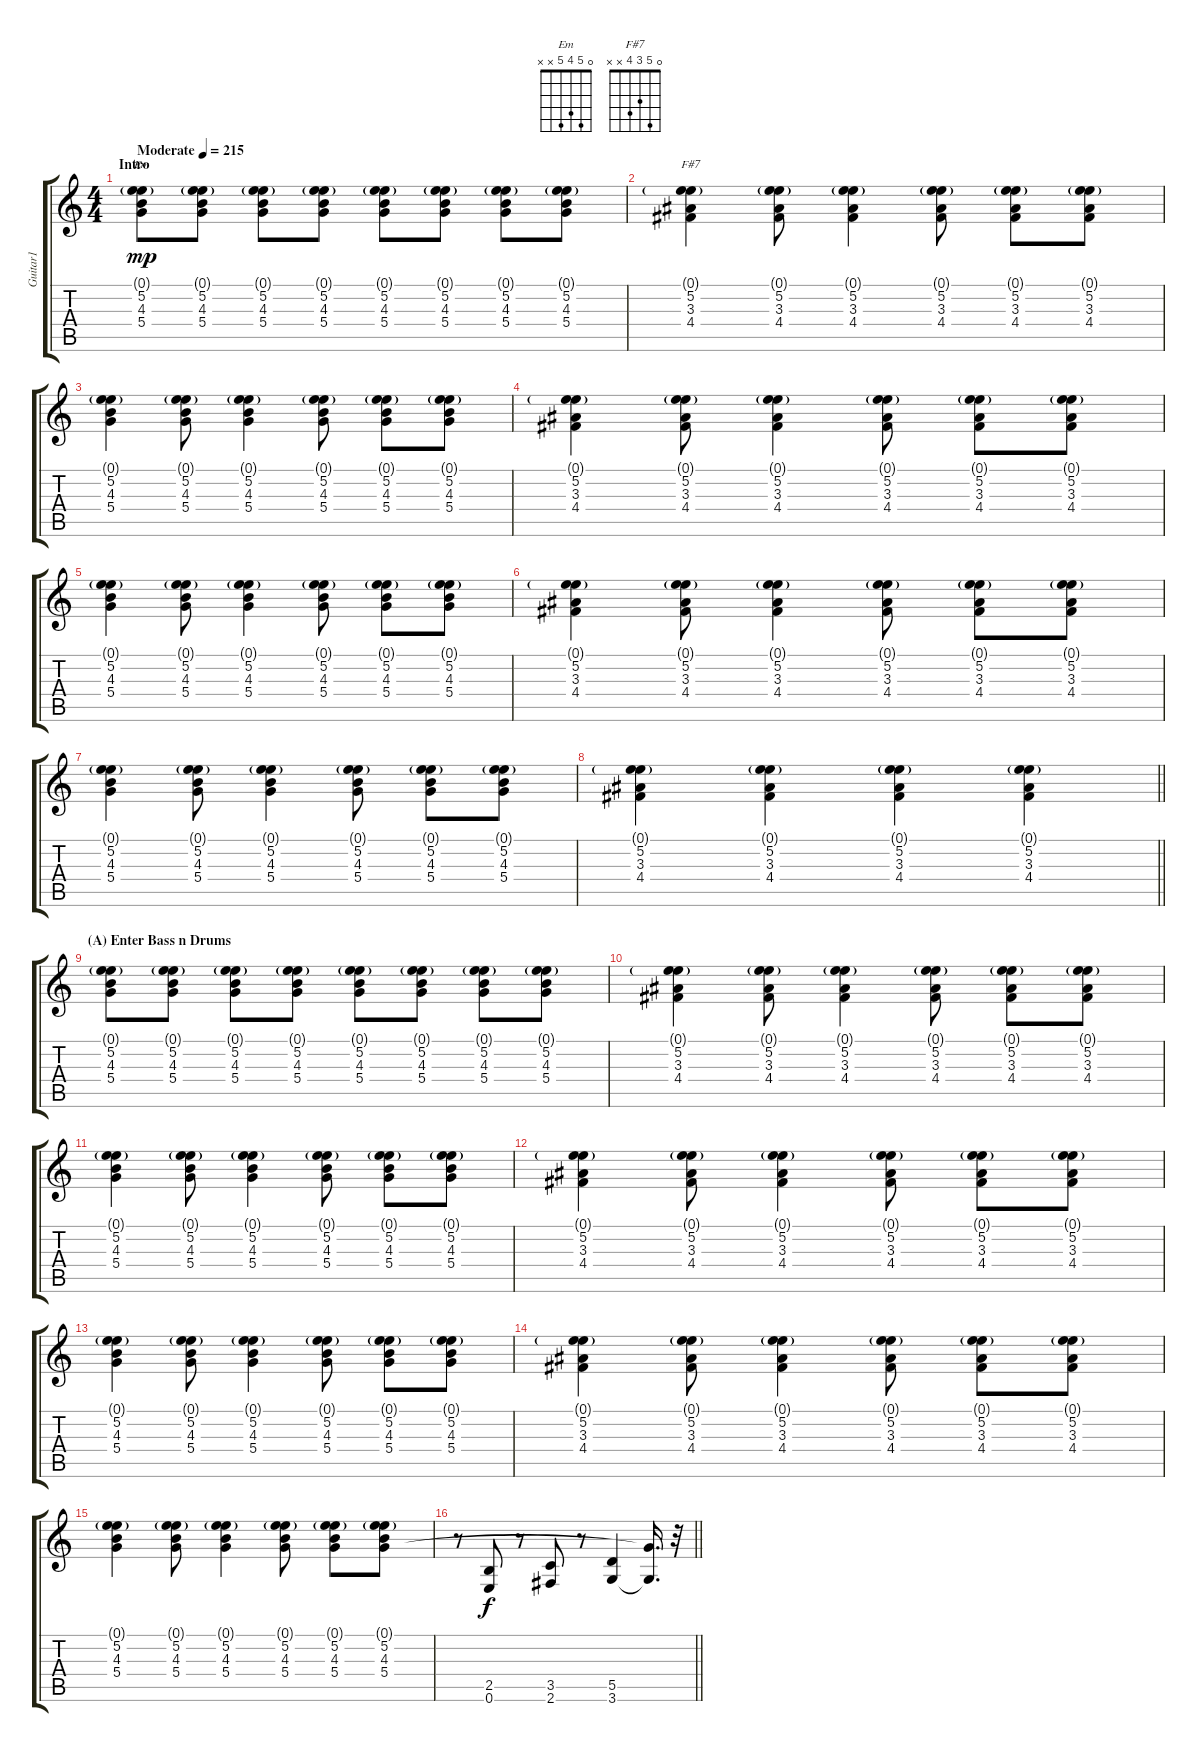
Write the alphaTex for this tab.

\track ("Guitar1" "Guitar1") {instrument distortionguitar}
\staff {score tabs}
\tuning (E4 B3 G3 D3 A2 E2) {hide}
\chord ("Em" 0 5 4 5 x x)
\chord ("F#7" 0 5 3 4 x x)
\ts (4 4)
\section ("" "Intro")
\tempo (215 "Moderate")
\clef g2
\ks c
(0.1{g} 5.2 4.3 5.4).8{ch "Em" dy mp instrument distortionguitar} (0.1{g} 5.2 4.3 5.4).8 (0.1{g} 5.2 4.3 5.4).8 (0.1{g} 5.2 4.3 5.4).8 (0.1{g} 5.2 4.3 5.4).8 (0.1{g} 5.2 4.3 5.4).8 (0.1{g} 5.2 4.3 5.4).8 (0.1{g} 5.2 4.3 5.4).8 |
(0.1{g} 5.2 3.3 4.4).4{ch "F#7"} (0.1{g} 5.2 3.3 4.4).8 (0.1{g} 5.2 3.3 4.4).4 (0.1{g} 5.2 3.3 4.4).8 (0.1{g} 5.2 3.3 4.4).8 (0.1{g} 5.2 3.3 4.4).8 |
(0.1{g} 5.2 4.3 5.4).4 (0.1{g} 5.2 4.3 5.4).8 (0.1{g} 5.2 4.3 5.4).4 (0.1{g} 5.2 4.3 5.4).8 (0.1{g} 5.2 4.3 5.4).8 (0.1{g} 5.2 4.3 5.4).8 |
(0.1{g} 5.2 3.3 4.4).4 (0.1{g} 5.2 3.3 4.4).8 (0.1{g} 5.2 3.3 4.4).4 (0.1{g} 5.2 3.3 4.4).8 (0.1{g} 5.2 3.3 4.4).8 (0.1{g} 5.2 3.3 4.4).8 |
(0.1{g} 5.2 4.3 5.4).4 (0.1{g} 5.2 4.3 5.4).8 (0.1{g} 5.2 4.3 5.4).4 (0.1{g} 5.2 4.3 5.4).8 (0.1{g} 5.2 4.3 5.4).8 (0.1{g} 5.2 4.3 5.4).8 |
(0.1{g} 5.2 3.3 4.4).4 (0.1{g} 5.2 3.3 4.4).8 (0.1{g} 5.2 3.3 4.4).4 (0.1{g} 5.2 3.3 4.4).8 (0.1{g} 5.2 3.3 4.4).8 (0.1{g} 5.2 3.3 4.4).8 |
(0.1{g} 5.2 4.3 5.4).4 (0.1{g} 5.2 4.3 5.4).8 (0.1{g} 5.2 4.3 5.4).4 (0.1{g} 5.2 4.3 5.4).8 (0.1{g} 5.2 4.3 5.4).8 (0.1{g} 5.2 4.3 5.4).8 |
\barLineRight lightlight
(0.1{g} 5.2 3.3 4.4).4 (0.1{g} 5.2 3.3 4.4).4 (0.1{g} 5.2 3.3 4.4).4 (0.1{g} 5.2 3.3 4.4).4 |
\section ("" "(A) Enter Bass n Drums")
(0.1{g} 5.2 4.3 5.4).8 (0.1{g} 5.2 4.3 5.4).8 (0.1{g} 5.2 4.3 5.4).8 (0.1{g} 5.2 4.3 5.4).8 (0.1{g} 5.2 4.3 5.4).8 (0.1{g} 5.2 4.3 5.4).8 (0.1{g} 5.2 4.3 5.4).8 (0.1{g} 5.2 4.3 5.4).8 |
(0.1{g} 5.2 3.3 4.4).4 (0.1{g} 5.2 3.3 4.4).8 (0.1{g} 5.2 3.3 4.4).4 (0.1{g} 5.2 3.3 4.4).8 (0.1{g} 5.2 3.3 4.4).8 (0.1{g} 5.2 3.3 4.4).8 |
(0.1{g} 5.2 4.3 5.4).4 (0.1{g} 5.2 4.3 5.4).8 (0.1{g} 5.2 4.3 5.4).4 (0.1{g} 5.2 4.3 5.4).8 (0.1{g} 5.2 4.3 5.4).8 (0.1{g} 5.2 4.3 5.4).8 |
(0.1{g} 5.2 3.3 4.4).4 (0.1{g} 5.2 3.3 4.4).8 (0.1{g} 5.2 3.3 4.4).4 (0.1{g} 5.2 3.3 4.4).8 (0.1{g} 5.2 3.3 4.4).8 (0.1{g} 5.2 3.3 4.4).8 |
(0.1{g} 5.2 4.3 5.4).4 (0.1{g} 5.2 4.3 5.4).8 (0.1{g} 5.2 4.3 5.4).4 (0.1{g} 5.2 4.3 5.4).8 (0.1{g} 5.2 4.3 5.4).8 (0.1{g} 5.2 4.3 5.4).8 |
(0.1{g} 5.2 3.3 4.4).4 (0.1{g} 5.2 3.3 4.4).8 (0.1{g} 5.2 3.3 4.4).4 (0.1{g} 5.2 3.3 4.4).8 (0.1{g} 5.2 3.3 4.4).8 (0.1{g} 5.2 3.3 4.4).8 |
(0.1{g} 5.2 4.3 5.4).4 (0.1{g} 5.2 4.3 5.4).8 (0.1{g} 5.2 4.3 5.4).4 (0.1{g} 5.2 4.3 5.4).8 (0.1{g} 5.2 4.3 5.4).8 (0.1{g} 5.2 4.3 5.4).8 |
\barLineRight lightlight
r.8 (2.5 0.6).8{dy f} r.8 (3.5 2.6).8 r.8 (5.5 3.6).4 (5.4{t} 3.6{t}).16{d} r.32
